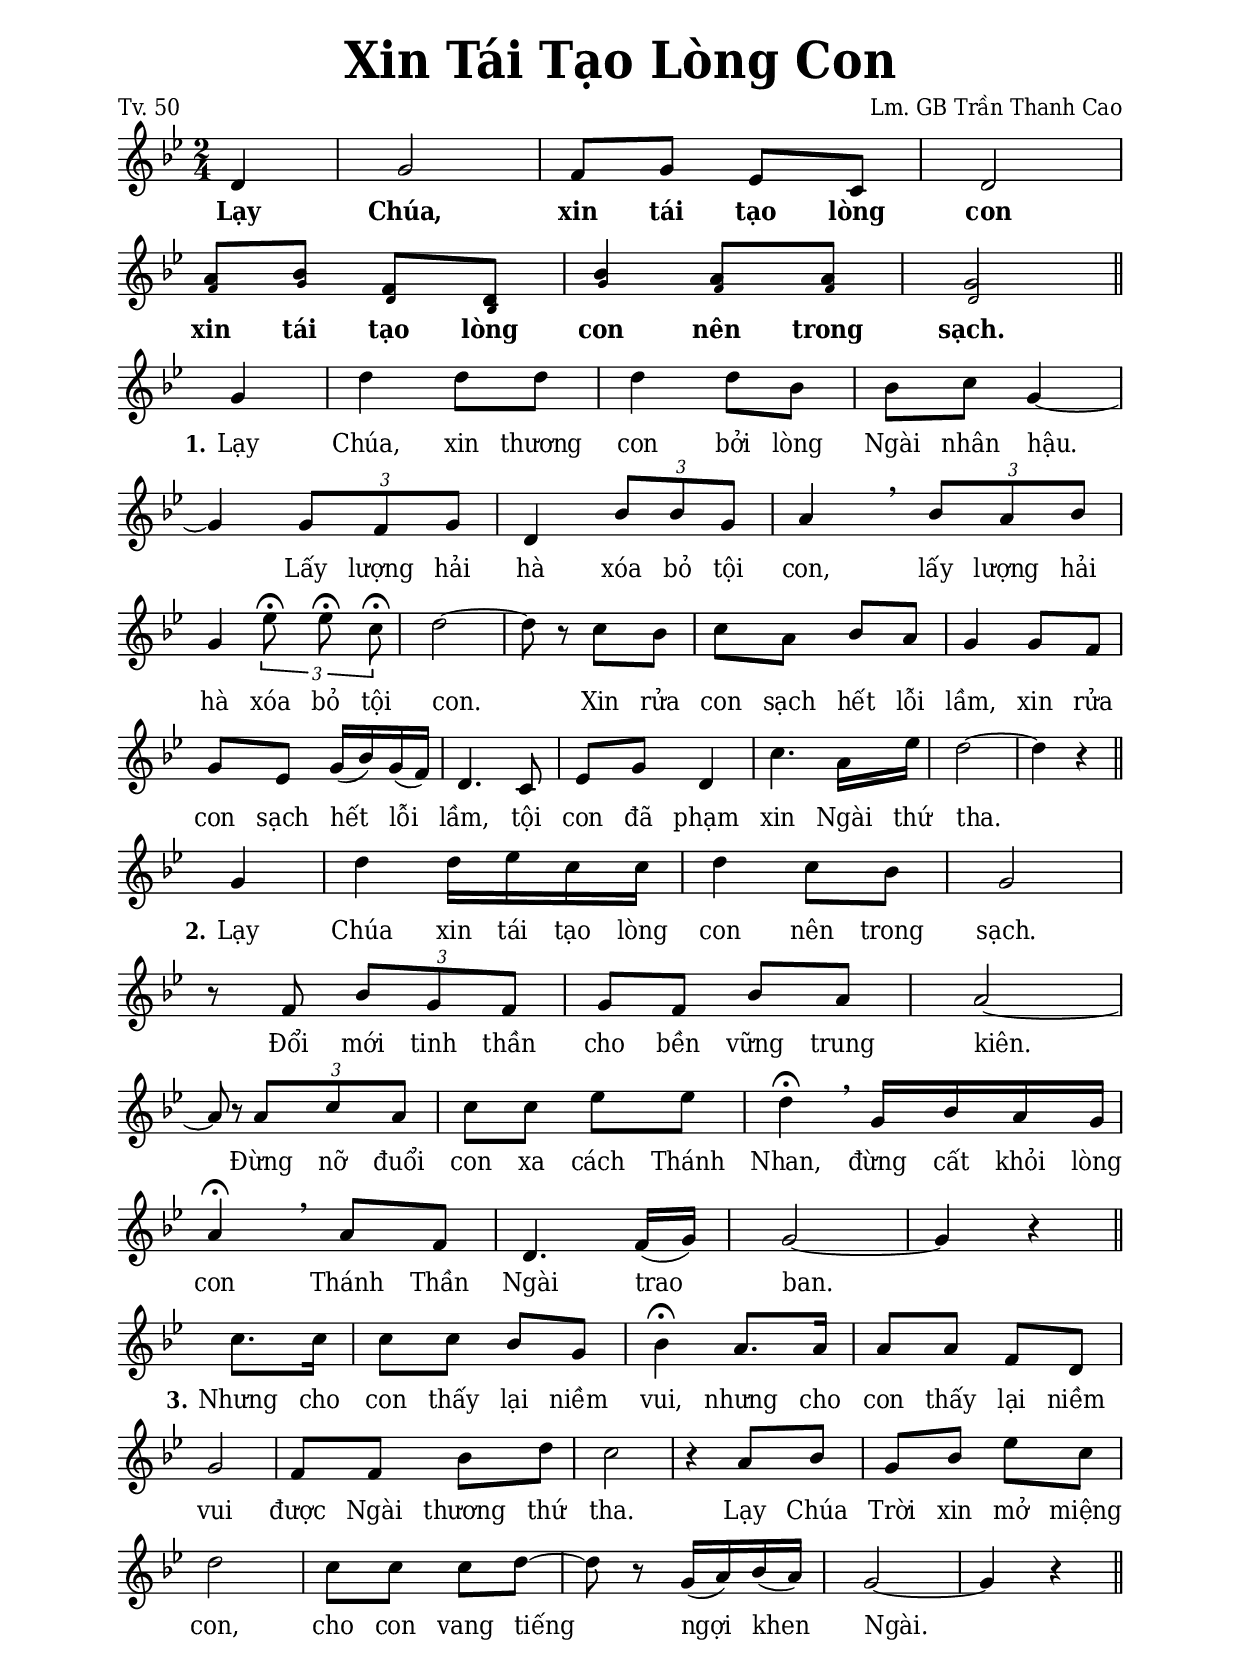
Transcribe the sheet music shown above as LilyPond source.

% Cài đặt chung
\version "2.22.1"
\include "english.ly"

\header {
  title = \markup { \fontsize #3 "Xin Tái Tạo Lòng Con" }
  poet = "Tv. 50"
  composer = "Lm. GB Trần Thanh Cao"
  %arranger = " "
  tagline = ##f
}

% Nhạc điệp khúc
nhacDiepKhucSop = \relative c' {
  \partial 4 d4 |
  g2 |
  f8 g ef c |
  d2 |
  a'8 bf f d |
  bf'4 a8 a |
  g2 \bar "||"
}

nhacDiepKhucBas = \relative c' {
  \skip 4
  \skip 2
  \skip 2
  \skip 2
  f8 g d bf |
  g'4 f8 f |
  d2
}

% Nhạc phiên khúc
nhacPhienKhucMot = \relative c'' {
  \partial 4 g4 |
  d' d8 d |
  d4 d8 bf |
  bf c g4 ~ |
  g \tuplet 3/2 { g8 f g } |
  d4 \tuplet 3/2 { bf'8 bf g } |
  a4 \breathe \tuplet 3/2 { bf8 a bf } |
  \autoBeamOff
  g4 \tuplet 3/2 { ef'8 \fermata ef \fermata c \fermata } |
  \autoBeamOn
  d2 ~ |
  d8 r c bf |
  c a bf a |
  g4 g8 f |
  g ef g16 (bf) g (f) |
  d4. c8 |
  ef8 g d4 |
  c'4. a16 ef' |
  d2 ~ |
  d4 r \bar "||"
}

nhacPhienKhucHai = \relative c'' {
  \partial 4 g4 |
  d'4 d16 ef c c |
  d4 c8 bf |
  g2 |
  r8 f \tuplet 3/2 { bf8 g f } |
  g f bf a |
  a2 ~ |
  a8 r \tuplet 3/2 { a8 c a } |
  c c ef ef |
  d4 \fermata \breathe g,16 bf a g |
  a4 \fermata \breathe a8 f |
  d4. f16 (g) |
  g2 ~ |
  g4 r \bar "||"
}

nhacPhienKhucBa = \relative c'' {
  \partial 4 c8. c16 |
  c8 c bf g |
  bf4 \fermata a8. a16 |
  a8 a f d |
  g2 |
  f8 f bf d |
  c2 |
  r4 a8 bf |
  g bf ef c |
  d2 |
  c8 c c d ~ |
  d r g,16 (a) bf (a) |
  g2 ~ |
  g4 r \bar "||"
}

% Lời điệp khúc
loiDiepKhuc = \lyricmode {
  Lạy Chúa, xin tái tạo lòng con
  xin tái tạo lòng con nên trong sạch.
}

% Lời phiên khúc
loiPhienKhucMot = \lyricmode {
  \set stanza = #"1."
  Lạy Chúa, xin thương con bởi lòng Ngài nhân hậu.
  Lấy lượng hải hà xóa bỏ tội con,
  lấy lượng hải hà xóa bỏ tội con.
  Xin rửa con sạch hết lỗi lầm,
  xin rửa con sạch hết lỗi lầm,
  tội con đã phạm xin Ngài thứ tha.
}

loiPhienKhucHai = \lyricmode {
  \set stanza = #"2."
  Lạy Chúa xin tái tạo lòng con nên trong sạch.
  Đổi mới tinh thần cho bền vững trung kiên.
  Đừng nỡ đuổi con xa cách Thánh Nhan,
  đừng cất khỏi lòng con Thánh Thần Ngài trao ban.
}

loiPhienKhucBa = \lyricmode {
  \set stanza = #"3."
  Nhưng cho con thấy lại niềm vui,
  nhưng cho con thấy lại niềm vui
  được Ngài thương thứ tha.
  Lạy Chúa Trời xin mở miệng con,
  cho con vang tiếng ngợi khen Ngài.
}


% Dàn trang
\paper {
  #(set-paper-size "a4")
  top-margin = 10\mm
  bottom-margin = 10\mm
  left-margin = 20\mm
  right-margin = 20\mm
  indent = #0
  #(define fonts
    (make-pango-font-tree
      "DejaVu Serif Condensed"
      "DejaVu Serif Condensed"
      "DejaVu Serif Condensed"
      (/ 20 20)))
  page-count = #1
  system-system-spacing = #'((basic-distance . 11)
                             (minimum-distance . 11)
                             (padding . 1))
  score-system-spacing = #'((basic-distance . 11)
                             (minimum-distance . 11)
                             (padding . 1))
  
}

% Thiết lập tông và nhịp
TongNhip = { \key bf \major \time 2/4 }

% Đổi kích thước nốt cho bè phụ
notBePhu =
#(define-music-function (font-size music) (number? ly:music?)
   (for-some-music
     (lambda (m)
       (if (music-is-of-type? m 'rhythmic-event)
           (begin
             (set! (ly:music-property m 'tweaks)
                   (cons `(font-size . ,font-size)
                         (ly:music-property m 'tweaks)))
             #t)
           #f))
     music)
   music)

\score {
  \new ChoirStaff <<
    \new Staff = diepKhuc \with {
        \consists "Merge_rests_engraver"
        %\magnifyStaff #(magstep +1)
        printPartCombineTexts = ##f
      }
      <<
      \new Voice \TongNhip \partCombine 
        \nhacDiepKhucSop
        \notBePhu -3 { \nhacDiepKhucBas }
      \new NullVoice = nhacThamChieu \nhacDiepKhucSop
      \new Lyrics \with {
          \override VerticalAxisGroup.
            nonstaff-relatedstaff-spacing.padding = #1
          \override VerticalAxisGroup.
            nonstaff-unrelatedstaff-spacing.padding = #1
        }
        \lyricsto nhacThamChieu \loiDiepKhuc
      >>
  >>
  \layout {
    \override Lyrics.LyricText.font-series = #'bold
    %\override Lyrics.LyricText.font-size = #+2
    \override Lyrics.LyricSpace.minimum-distance = #5
    \override Score.BarNumber.break-visibility = ##(#f #f #f)
    \override Score.SpacingSpanner.uniform-stretching = ##t
  }
}

\score {
  \new ChoirStaff <<
    \new Staff = phienKhuc \with {
        %\magnifyStaff #(magstep +1)
      }
      <<
      \new Voice = beSop {
        \TongNhip \nhacPhienKhucMot
      }
    >>
    \new Lyrics \with {
          \override VerticalAxisGroup.
            nonstaff-relatedstaff-spacing.padding = #1
          \override VerticalAxisGroup.
            nonstaff-unrelatedstaff-spacing.padding = #1
        }
        \lyricsto beSop \loiPhienKhucMot
  >>
  \layout {
    \override Staff.TimeSignature.transparent = ##t
    %\override Lyrics.LyricText.font-size = #+2
    \override Lyrics.LyricSpace.minimum-distance = #2
    \override Score.BarNumber.break-visibility = ##(#f #f #f)
    \override Score.SpacingSpanner.uniform-stretching = ##t
  }
}

\score {
  \new ChoirStaff <<
    \new Staff = phienKhuc \with {
        %\magnifyStaff #(magstep +1)
      }
      <<
      \new Voice = beSop {
        \TongNhip \nhacPhienKhucHai
      }
    >>
    \new Lyrics \with {
          \override VerticalAxisGroup.
            nonstaff-relatedstaff-spacing.padding = #1.2
          \override VerticalAxisGroup.
            nonstaff-unrelatedstaff-spacing.padding = #1
        }
        \lyricsto beSop \loiPhienKhucHai
  >>
  \layout {
    \override Staff.TimeSignature.transparent = ##t
    %\override Lyrics.LyricText.font-size = #+2
    \override Lyrics.LyricSpace.minimum-distance = #2.5
    \override Score.BarNumber.break-visibility = ##(#f #f #f)
    \override Score.SpacingSpanner.uniform-stretching = ##t
  }
}

\score {
  \new ChoirStaff <<
    \new Staff = phienKhuc \with {
        %\magnifyStaff #(magstep +1)
      }
      <<
      \new Voice = beSop {
        \TongNhip \nhacPhienKhucBa
      }
    >>
    \new Lyrics \with {
          \override VerticalAxisGroup.
            nonstaff-relatedstaff-spacing.padding = #1
          \override VerticalAxisGroup.
            nonstaff-unrelatedstaff-spacing.padding = #1
        }
        \lyricsto beSop \loiPhienKhucBa
  >>
  \layout {
    \override Staff.TimeSignature.transparent = ##t
    %\override Lyrics.LyricText.font-size = #+2
    \override Lyrics.LyricSpace.minimum-distance = #2
    \override Score.BarNumber.break-visibility = ##(#f #f #f)
    \override Score.SpacingSpanner.uniform-stretching = ##t
  }
}
